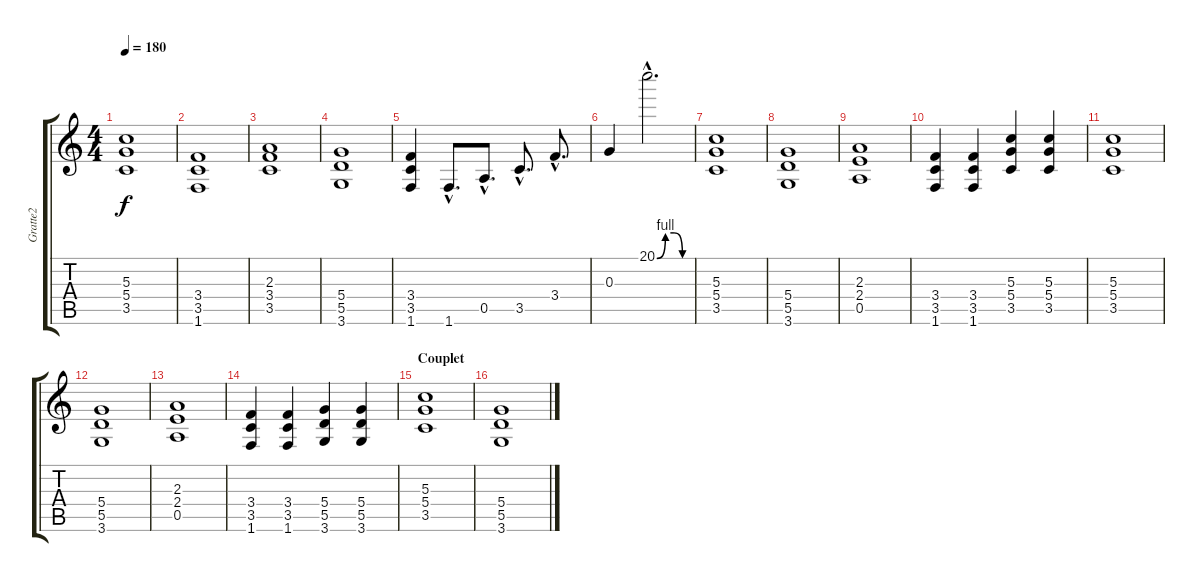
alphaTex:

\track ("Gratte2" "Gratte2") {instrument distortionguitar}
\staff {score tabs}
\tuning (E4 B3 G3 D3 A2 E2) {hide}
\ts (4 4)
\tempo 180
\clef g2
\ks c
(5.3 5.4 3.5).1{dy f} |
(3.4 3.5 1.6).1 |
(2.3 3.4 3.5).1 |
(5.4 5.5 3.6).1 |
(3.4 3.5 1.6).4 1.6{hac}.8{d} 0.5{hac}.8{d} 3.5{hac}.8{d} 3.4{hac}.8{d} |
0.3.4 20.1{be (custom 0 0 15 4 30 4 45 0 60 0) hac}.2{d} |
\section ("" "")
(5.3 5.4 3.5).1 |
(5.4 5.5 3.6).1 |
(2.3 2.4 0.5).1 |
(3.4 3.5 1.6).4 (3.4 3.5 1.6).4 (5.3 5.4 3.5).4 (5.3 5.4 3.5).4 |
(5.3 5.4 3.5).1 |
(5.4 5.5 3.6).1 |
(2.3 2.4 0.5).1 |
(3.4 3.5 1.6).4 (3.4 3.5 1.6).4 (5.4 5.5 3.6).4 (5.4 5.5 3.6).4 |
\section ("" "Couplet")
(5.3 5.4 3.5).1 |
(5.4 5.5 3.6).1
